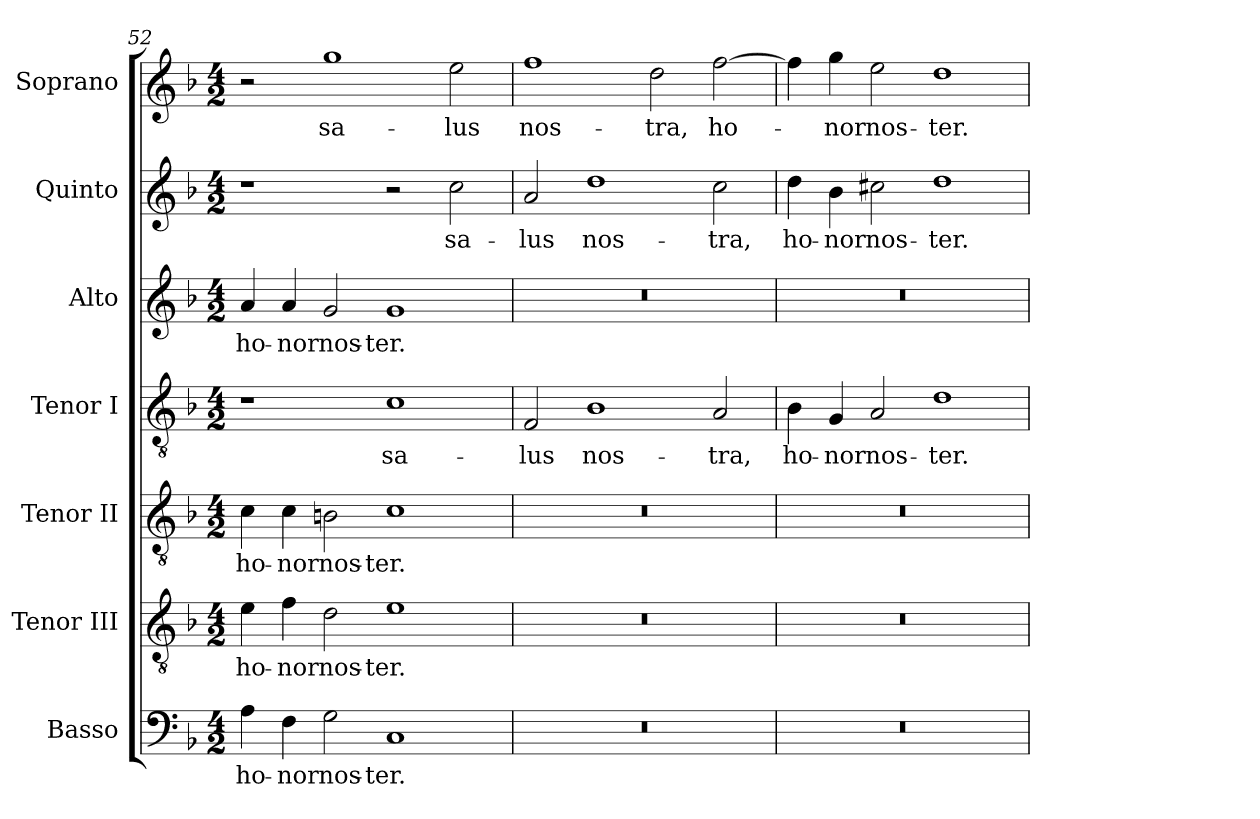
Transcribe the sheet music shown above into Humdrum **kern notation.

**kern	**text	**kern	**text	**kern	**text	**kern	**text	**kern	**text	**kern	**text	**kern	**text
*part7	*part7	*part6	*part6	*part5	*part5	*part4	*part4	*part3	*part3	*part2	*part2	*part1	*part1
*staff7	*staff7	*staff6	*staff6	*staff5	*staff5	*staff4	*staff4	*staff3	*staff3	*staff2	*staff2	*staff1	*staff1
*I"Basso	*	*I"Tenor III	*	*I"Tenor II	*	*I"Tenor I	*	*I"Alto	*	*I"Quinto	*	*I"Soprano	*
*I'B.	*	*I'T 3.	*	*I'T 2.	*	*I'T 1.	*	*I'A.	*	*I'Q.	*	*I'S.	*
*clefF4	*	*clefGv2	*	*clefGv2	*	*clefGv2	*	*clefG2	*	*clefG2	*	*clefG2	*
*	*	*ITrd7c12	*	*ITrd7c12	*	*ITrd7c12	*	*	*	*	*	*	*
*k[b-]	*	*k[b-]	*	*k[b-]	*	*k[b-]	*	*k[b-]	*	*k[b-]	*	*k[b-]	*
*F:	*	*F:	*	*F:	*	*F:	*	*F:	*	*F:	*	*F:	*
*M4/2	*	*M4/2	*	*M4/2	*	*M4/2	*	*M4/2	*	*M4/2	*	*M4/2	*
=52	=52	=52	=52	=52	=52	=52	=52	=52	=52	=52	=52	=52	=52
!	!LO:LY:b:color=#000000	!	!	!	!	!	!	!	!	!	!	!	!
!	!	!	!LO:LY:b:color=#000000	!	!	!	!	!	!	!	!	!	!
!	!	!	!	!	!LO:LY:b:color=#000000	!	!	!	!	!	!	!	!
!	!	!	!	!	!	!	!	!	!LO:LY:b:color=#000000	!	!	!	!
4Ai\	ho-	4Ei\	ho-	4Ci\	ho-	1r	.	4ai/	ho-	1r	.	2r	.
!	!LO:LY:b:color=#000000	!	!	!	!	!	!	!	!	!	!	!	!
!	!	!	!LO:LY:b:color=#000000	!	!	!	!	!	!	!	!	!	!
!	!	!	!	!	!LO:LY:b:color=#000000	!	!	!	!	!	!	!	!
!	!	!	!	!	!	!	!	!	!LO:LY:b:color=#000000	!	!	!	!
4Fi\	-nor	4Fi\	-nor	4Ci\	-nor	.	.	4ai/	-nor	.	.	.	.
!	!LO:LY:b:color=#000000	!	!	!	!	!	!	!	!	!	!	!	!
!	!	!	!LO:LY:b:color=#000000	!	!	!	!	!	!	!	!	!	!
!	!	!	!	!	!LO:LY:b:color=#000000	!	!	!	!	!	!	!	!
!	!	!	!	!	!	!	!	!	!LO:LY:b:color=#000000	!	!	!	!
!	!	!	!	!	!	!	!	!	!	!	!	!	!LO:LY:b:color=#000000
2Gi\	nos-	2Di\	nos-	2BBni\	nos-	.	.	2gi/	nos-	.	.	1ggi	sa-
!	!LO:LY:b:color=#000000	!	!	!	!	!	!	!	!	!	!	!	!
!	!	!	!LO:LY:b:color=#000000	!	!	!	!	!	!	!	!	!	!
!	!	!	!	!	!LO:LY:b:color=#000000	!	!	!	!	!	!	!	!
!	!	!	!	!	!	!	!LO:LY:b:color=#000000	!	!	!	!	!	!
!	!	!	!	!	!	!	!	!	!LO:LY:b:color=#000000	!	!	!	!
1Ci	-ter.	1Ei	-ter.	1Ci	-ter.	1Ci	sa-	1gi	-ter.	2r	.	.	.
!	!	!	!	!	!	!	!	!	!	!	!LO:LY:b:color=#000000	!	!
!	!	!	!	!	!	!	!	!	!	!	!	!	!LO:LY:b:color=#000000
.	.	.	.	.	.	.	.	.	.	2cci\	sa-	2eei\	-lus
=53	=53	=53	=53	=53	=53	=53	=53	=53	=53	=53	=53	=53	=53
!LO:N:vis=1	!	!LO:N:vis=1	!	!LO:N:vis=1	!	!	!	!	!	!	!	!	!
!	!	!	!	!	!	!	!LO:LY:b:color=#000000	!LO:N:vis=1	!	!	!	!	!
!	!	!	!	!	!	!	!	!	!	!	!LO:LY:b:color=#000000	!	!
!	!	!	!	!	!	!	!	!	!	!	!	!	!LO:LY:b:color=#000000
0r	.	0r	.	0r	.	2FFi/	-lus	0r	.	2ai/	-lus	1ffi	nos-
!	!	!	!	!	!	!	!LO:LY:b:color=#000000	!	!	!	!	!	!
!	!	!	!	!	!	!	!	!	!	!	!LO:LY:b:color=#000000	!	!
.	.	.	.	.	.	1BB-i	nos-	.	.	1ddi	nos-	.	.
!	!	!	!	!	!	!	!	!	!	!	!	!	!LO:LY:b:color=#000000
.	.	.	.	.	.	.	.	.	.	.	.	2ddi\	-tra,
!	!	!	!	!	!	!	!LO:LY:b:color=#000000	!	!	!	!	!	!
!	!	!	!	!	!	!	!	!	!	!	!LO:LY:b:color=#000000	!	!
!	!	!	!	!	!	!	!	!	!	!	!	!	!LO:LY:b:color=#000000
.	.	.	.	.	.	2AAi/	-tra,	.	.	2cci\	-tra,	[2ffi\	ho-
=54	=54	=54	=54	=54	=54	=54	=54	=54	=54	=54	=54	=54	=54
!LO:N:vis=1	!	!LO:N:vis=1	!	!LO:N:vis=1	!	!	!	!	!	!	!	!	!
!	!	!	!	!	!	!	!LO:LY:b:color=#000000	!LO:N:vis=1	!	!	!	!	!
!	!	!	!	!	!	!	!	!	!	!	!LO:LY:b:color=#000000	!	!
0r	.	0r	.	0r	.	4BB-i\	ho-	0r	.	4ddi\	ho-	4ffi\]	.
!	!	!	!	!	!	!	!LO:LY:b:color=#000000	!	!	!	!	!	!
!	!	!	!	!	!	!	!	!	!	!	!LO:LY:b:color=#000000	!	!
!	!	!	!	!	!	!	!	!	!	!	!	!	!LO:LY:b:color=#000000
.	.	.	.	.	.	4GGi/	-nor	.	.	4b-i\	-nor	4ggi\	-nor
!	!	!	!	!	!	!	!LO:LY:b:color=#000000	!	!	!	!	!	!
!	!	!	!	!	!	!	!	!	!	!	!LO:LY:b:color=#000000	!	!
!	!	!	!	!	!	!	!	!	!	!	!	!	!LO:LY:b:color=#000000
.	.	.	.	.	.	2AAi/	nos-	.	.	2cc#Xi\	nos-	2eei\	nos-
!	!	!	!	!	!	!	!LO:LY:b:color=#000000	!	!	!	!	!	!
!	!	!	!	!	!	!	!	!	!	!	!LO:LY:b:color=#000000	!	!
!	!	!	!	!	!	!	!	!	!	!	!	!	!LO:LY:b:color=#000000
.	.	.	.	.	.	1Di	-ter.	.	.	1ddi	-ter.	1ddi	-ter.
=	=	=	=	=	=	=	=	=	=	=	=	=	=
*-	*-	*-	*-	*-	*-	*-	*-	*-	*-	*-	*-	*-	*-
